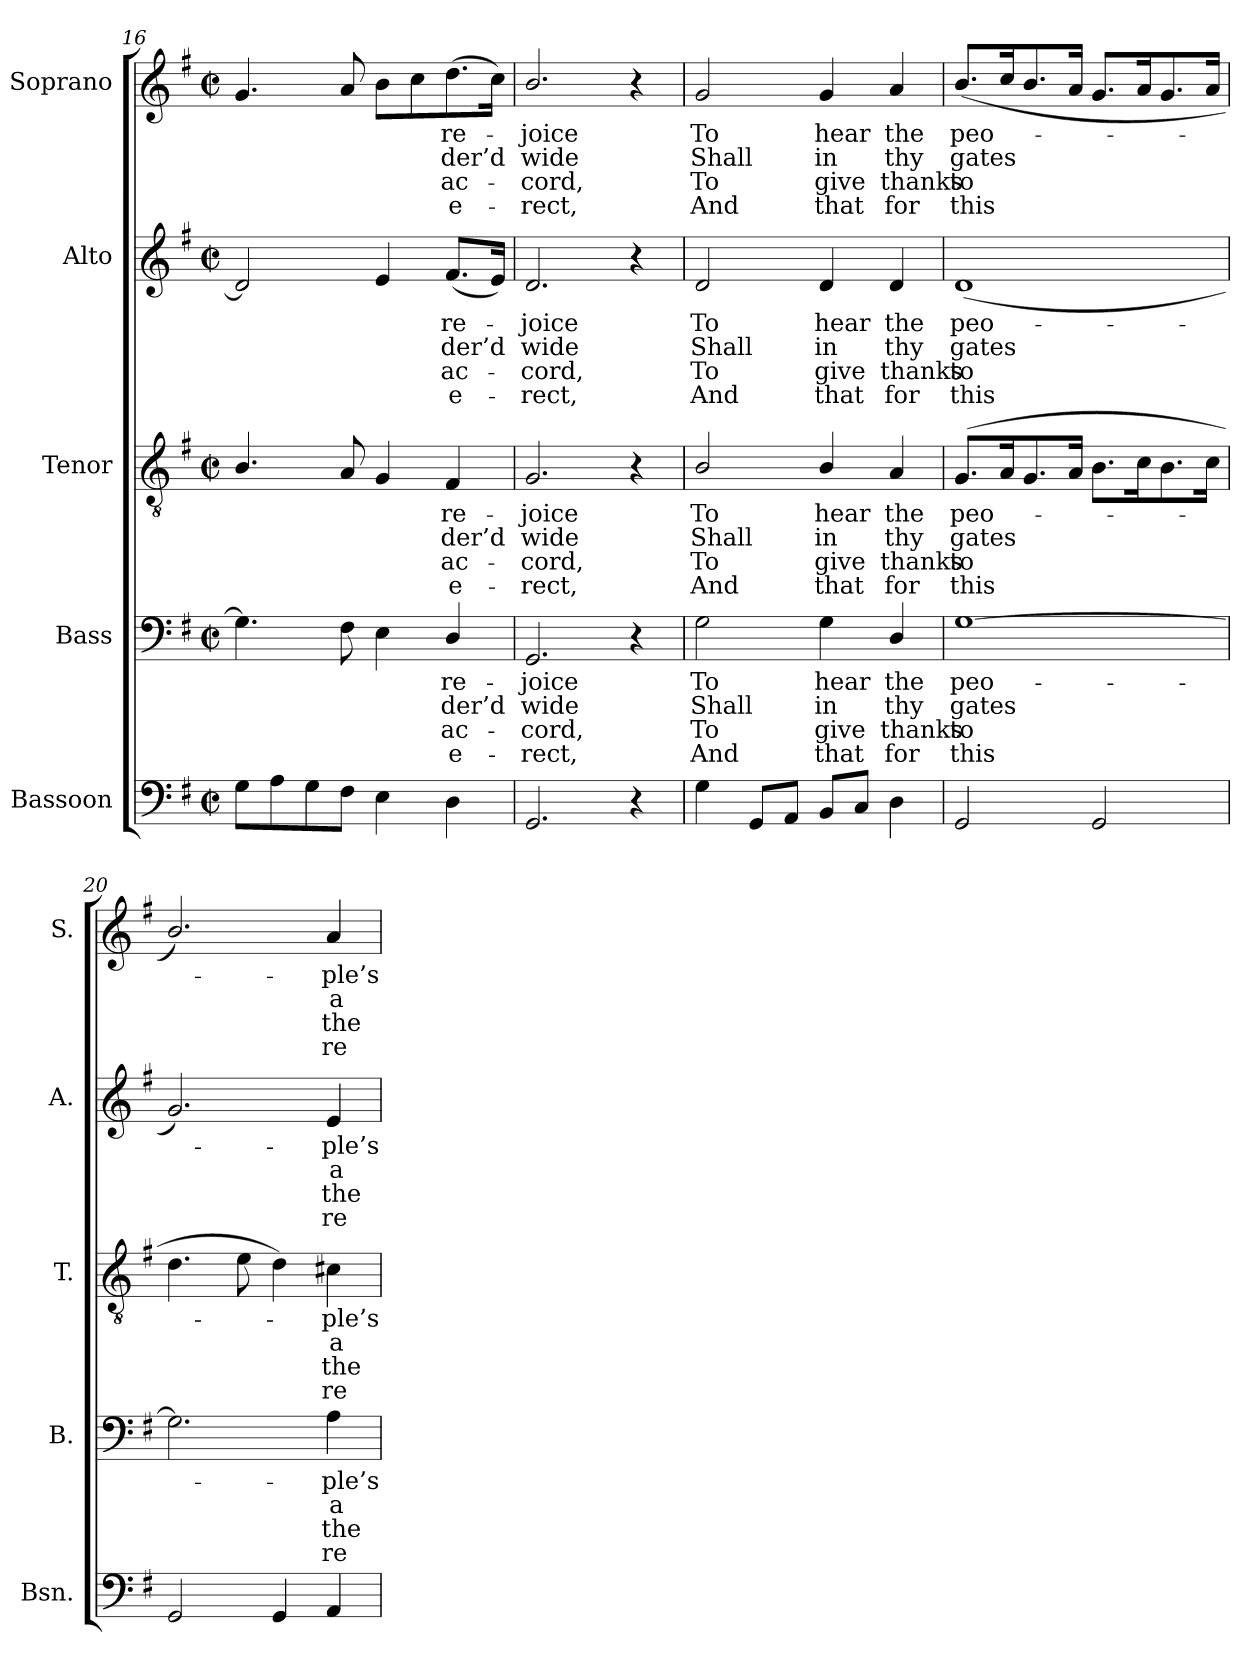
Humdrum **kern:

**kern	**kern	**text	**text	**text	**text	**kern	**text	**text	**text	**text	**kern	**text	**text	**text	**text	**kern	**text	**text	**text	**text
*part5	*part4	*part4	*part4	*part4	*part4	*part3	*part3	*part3	*part3	*part3	*part2	*part2	*part2	*part2	*part2	*part1	*part1	*part1	*part1	*part1
*staff5	*staff4	*staff4	*staff4	*staff4	*staff4	*staff3	*staff3	*staff3	*staff3	*staff3	*staff2	*staff2	*staff2	*staff2	*staff2	*staff1	*staff1	*staff1	*staff1	*staff1
*I"Bassoon	*I"Bass	*	*	*	*	*I"Tenor	*	*	*	*	*I"Alto	*	*	*	*	*I"Soprano	*	*	*	*
*I'Bsn.	*I'B.	*	*	*	*	*I'T.	*	*	*	*	*I'A.	*	*	*	*	*I'S.	*	*	*	*
*clefF4	*clefF4	*	*	*	*	*clefGv2	*	*	*	*	*clefG2	*	*	*	*	*clefG2	*	*	*	*
*	*	*	*	*	*	*ITrd7c12	*	*	*	*	*	*	*	*	*	*	*	*	*	*
*k[f#]	*k[f#]	*	*	*	*	*k[f#]	*	*	*	*	*k[f#]	*	*	*	*	*k[f#]	*	*	*	*
*G:	*G:	*	*	*	*	*G:	*	*	*	*	*G:	*	*	*	*	*G:	*	*	*	*
*M2/2	*M2/2	*	*	*	*	*M2/2	*	*	*	*	*M2/2	*	*	*	*	*M2/2	*	*	*	*
*met(c|)	*met(c|)	*	*	*	*	*met(c|)	*	*	*	*	*met(c|)	*	*	*	*	*met(c|)	*	*	*	*
=16	=16	=16	=16	=16	=16	=16	=16	=16	=16	=16	=16	=16	=16	=16	=16	=16	=16	=16	=16	=16
8Gi\L	4.Gi\]	.	.	.	.	4.BBi/	.	.	.	.	2di/]	.	.	.	.	4.gi/	.	.	.	.
8Ai\	.	.	.	.	.	.	.	.	.	.	.	.	.	.	.	.	.	.	.	.
8Gi\	.	.	.	.	.	.	.	.	.	.	.	.	.	.	.	.	.	.	.	.
8F#i\J	8F#i\	.	.	.	.	8AAi/	.	.	.	.	.	.	.	.	.	8ai/	.	.	.	.
4Ei\	4Ei\	.	.	.	.	4GGi/	.	.	.	.	4ei/	.	.	.	.	8bi\L	.	.	.	.
.	.	.	.	.	.	.	.	.	.	.	.	.	.	.	.	8cci\	.	.	.	.
!	!	!LO:LY:b:color=#000000	!LO:LY:b:color=#000000	!LO:LY:b:color=#000000	!LO:LY:b:color=#000000	!	!	!	!	!	!	!	!	!	!	!	!	!	!	!
!	!	!	!	!	!	!	!LO:LY:b:color=#000000	!LO:LY:b:color=#000000	!LO:LY:b:color=#000000	!LO:LY:b:color=#000000	!	!	!	!	!	!	!	!	!	!
!	!	!	!	!	!	!	!	!	!	!	!	!LO:LY:b:color=#000000	!LO:LY:b:color=#000000	!LO:LY:b:color=#000000	!LO:LY:b:color=#000000	!	!	!	!	!
!	!	!	!	!	!	!	!	!	!	!	!	!	!	!	!	!	!LO:LY:b:color=#000000	!LO:LY:b:color=#000000	!LO:LY:b:color=#000000	!LO:LY:b:color=#000000
4Di\	4Di/	re-	-der’d	ac-	-e-	4FF#i/	re-	-der’d	ac-	-e-	(8.f#i/L	re-	-der’d	ac-	-e-	(8.ddi\	re-	-der’d	ac-	-e-
.	.	.	.	.	.	.	.	.	.	.	16ei/Jk)	.	.	.	.	16cci\Jk)	.	.	.	.
=17	=17	=17	=17	=17	=17	=17	=17	=17	=17	=17	=17	=17	=17	=17	=17	=17	=17	=17	=17	=17
!	!	!LO:LY:b:color=#000000	!LO:LY:b:color=#000000	!LO:LY:b:color=#000000	!LO:LY:b:color=#000000	!	!	!	!	!	!	!	!	!	!	!	!	!	!	!
!	!	!	!	!	!	!	!LO:LY:b:color=#000000	!LO:LY:b:color=#000000	!LO:LY:b:color=#000000	!LO:LY:b:color=#000000	!	!	!	!	!	!	!	!	!	!
!	!	!	!	!	!	!	!	!	!	!	!	!LO:LY:b:color=#000000	!LO:LY:b:color=#000000	!LO:LY:b:color=#000000	!LO:LY:b:color=#000000	!	!	!	!	!
!	!	!	!	!	!	!	!	!	!	!	!	!	!	!	!	!	!LO:LY:b:color=#000000	!LO:LY:b:color=#000000	!LO:LY:b:color=#000000	!LO:LY:b:color=#000000
2.GGi/	2.GGi/	-joice	wide	-cord,	rect,	2.GGi/	-joice	wide	-cord,	rect,	2.di/	-joice	wide	-cord,	rect,	2.bi/	-joice	wide	-cord,	rect,
4r	4r	.	.	.	.	4r	.	.	.	.	4r	.	.	.	.	4r	.	.	.	.
=18	=18	=18	=18	=18	=18	=18	=18	=18	=18	=18	=18	=18	=18	=18	=18	=18	=18	=18	=18	=18
!	!	!LO:LY:b:color=#000000	!LO:LY:b:color=#000000	!LO:LY:b:color=#000000	!LO:LY:b:color=#000000	!	!	!	!	!	!	!	!	!	!	!	!	!	!	!
!	!	!	!	!	!	!	!LO:LY:b:color=#000000	!LO:LY:b:color=#000000	!LO:LY:b:color=#000000	!LO:LY:b:color=#000000	!	!	!	!	!	!	!	!	!	!
!	!	!	!	!	!	!	!	!	!	!	!	!LO:LY:b:color=#000000	!LO:LY:b:color=#000000	!LO:LY:b:color=#000000	!LO:LY:b:color=#000000	!	!	!	!	!
!	!	!	!	!	!	!	!	!	!	!	!	!	!	!	!	!	!LO:LY:b:color=#000000	!LO:LY:b:color=#000000	!LO:LY:b:color=#000000	!LO:LY:b:color=#000000
4Gi\	2Gi\	To	Shall	To	And	2BBi/	To	Shall	To	And	2di/	To	Shall	To	And	2gi/	To	Shall	To	And
8GGi/L	.	.	.	.	.	.	.	.	.	.	.	.	.	.	.	.	.	.	.	.
8AAi/J	.	.	.	.	.	.	.	.	.	.	.	.	.	.	.	.	.	.	.	.
!	!	!LO:LY:b:color=#000000	!LO:LY:b:color=#000000	!LO:LY:b:color=#000000	!LO:LY:b:color=#000000	!	!	!	!	!	!	!	!	!	!	!	!	!	!	!
!	!	!	!	!	!	!	!LO:LY:b:color=#000000	!LO:LY:b:color=#000000	!LO:LY:b:color=#000000	!LO:LY:b:color=#000000	!	!	!	!	!	!	!	!	!	!
!	!	!	!	!	!	!	!	!	!	!	!	!LO:LY:b:color=#000000	!LO:LY:b:color=#000000	!LO:LY:b:color=#000000	!LO:LY:b:color=#000000	!	!	!	!	!
!	!	!	!	!	!	!	!	!	!	!	!	!	!	!	!	!	!LO:LY:b:color=#000000	!LO:LY:b:color=#000000	!LO:LY:b:color=#000000	!LO:LY:b:color=#000000
8BBi/L	4Gi\	hear	in	give	that	4BBi/	hear	in	give	that	4di/	hear	in	give	that	4gi/	hear	in	give	that
8Ci/J	.	.	.	.	.	.	.	.	.	.	.	.	.	.	.	.	.	.	.	.
!	!	!LO:LY:b:color=#000000	!LO:LY:b:color=#000000	!LO:LY:b:color=#000000	!LO:LY:b:color=#000000	!	!	!	!	!	!	!	!	!	!	!	!	!	!	!
!	!	!	!	!	!	!	!LO:LY:b:color=#000000	!LO:LY:b:color=#000000	!LO:LY:b:color=#000000	!LO:LY:b:color=#000000	!	!	!	!	!	!	!	!	!	!
!	!	!	!	!	!	!	!	!	!	!	!	!LO:LY:b:color=#000000	!LO:LY:b:color=#000000	!LO:LY:b:color=#000000	!LO:LY:b:color=#000000	!	!	!	!	!
!	!	!	!	!	!	!	!	!	!	!	!	!	!	!	!	!	!LO:LY:b:color=#000000	!LO:LY:b:color=#000000	!LO:LY:b:color=#000000	!LO:LY:b:color=#000000
4Di\	4Di/	the	thy	thanks	for	4AAi/	the	thy	thanks	for	4di/	the	thy	thanks	for	4ai/	the	thy	thanks	for
=19	=19	=19	=19	=19	=19	=19	=19	=19	=19	=19	=19	=19	=19	=19	=19	=19	=19	=19	=19	=19
!	!	!LO:LY:b:color=#000000	!LO:LY:b:color=#000000	!LO:LY:b:color=#000000	!LO:LY:b:color=#000000	!	!	!	!	!	!	!	!	!	!	!	!	!	!	!
!	!	!	!	!	!	!	!LO:LY:b:color=#000000	!LO:LY:b:color=#000000	!LO:LY:b:color=#000000	!LO:LY:b:color=#000000	!	!	!	!	!	!	!	!	!	!
!	!	!	!	!	!	!	!	!	!	!	!	!LO:LY:b:color=#000000	!LO:LY:b:color=#000000	!LO:LY:b:color=#000000	!LO:LY:b:color=#000000	!	!	!	!	!
!	!	!	!	!	!	!	!	!	!	!	!	!	!	!	!	!	!LO:LY:b:color=#000000	!LO:LY:b:color=#000000	!LO:LY:b:color=#000000	!LO:LY:b:color=#000000
2GGi/	[1Gi	peo-	gates	to	this	(8.GGi/L	peo-	gates	to	this	(1di	peo-	gates	to	this	(8.bi/L	peo-	gates	to	this
.	.	.	.	.	.	16AAi/K	.	.	.	.	.	.	.	.	.	16cci/K	.	.	.	.
.	.	.	.	.	.	8.GGi/	.	.	.	.	.	.	.	.	.	8.bi/	.	.	.	.
.	.	.	.	.	.	16AAi/Jk	.	.	.	.	.	.	.	.	.	16ai/Jk	.	.	.	.
2GGi/	.	.	.	.	.	8.BBi\L	.	.	.	.	.	.	.	.	.	8.gi/L	.	.	.	.
.	.	.	.	.	.	16Ci\K	.	.	.	.	.	.	.	.	.	16ai/K	.	.	.	.
.	.	.	.	.	.	8.BBi\	.	.	.	.	.	.	.	.	.	8.gi/	.	.	.	.
.	.	.	.	.	.	16Ci\Jk	.	.	.	.	.	.	.	.	.	16ai/Jk	.	.	.	.
!!LO:PB:g=z
=20	=20	=20	=20	=20	=20	=20	=20	=20	=20	=20	=20	=20	=20	=20	=20	=20	=20	=20	=20	=20
2GGi/	2.Gi\]	.	.	.	.	4.Di\	.	.	.	.	2.gi/)	.	.	.	.	2.bi/)	.	.	.	.
.	.	.	.	.	.	8Ei\	.	.	.	.	.	.	.	.	.	.	.	.	.	.
4GGi/	.	.	.	.	.	4Di\)	.	.	.	.	.	.	.	.	.	.	.	.	.	.
!	!	!LO:LY:b:color=#000000	!LO:LY:b:color=#000000	!LO:LY:b:color=#000000	!LO:LY:b:color=#000000	!	!	!	!	!	!	!	!	!	!	!	!	!	!	!
!	!	!	!	!	!	!	!LO:LY:b:color=#000000	!LO:LY:b:color=#000000	!LO:LY:b:color=#000000	!LO:LY:b:color=#000000	!	!	!	!	!	!	!	!	!	!
!	!	!	!	!	!	!	!	!	!	!	!	!LO:LY:b:color=#000000	!LO:LY:b:color=#000000	!LO:LY:b:color=#000000	!LO:LY:b:color=#000000	!	!	!	!	!
!	!	!	!	!	!	!	!	!	!	!	!	!	!	!	!	!	!LO:LY:b:color=#000000	!LO:LY:b:color=#000000	!LO:LY:b:color=#000000	!LO:LY:b:color=#000000
4AAi/	4Ai\	-ple’s	a-	the	re-	4C#Xi\	-ple’s	a-	the	re-	4ei/	-ple’s	a-	the	re-	4ai/	-ple’s	a-	the	re-
=	=	=	=	=	=	=	=	=	=	=	=	=	=	=	=	=	=	=	=	=
*-	*-	*-	*-	*-	*-	*-	*-	*-	*-	*-	*-	*-	*-	*-	*-	*-	*-	*-	*-	*-
